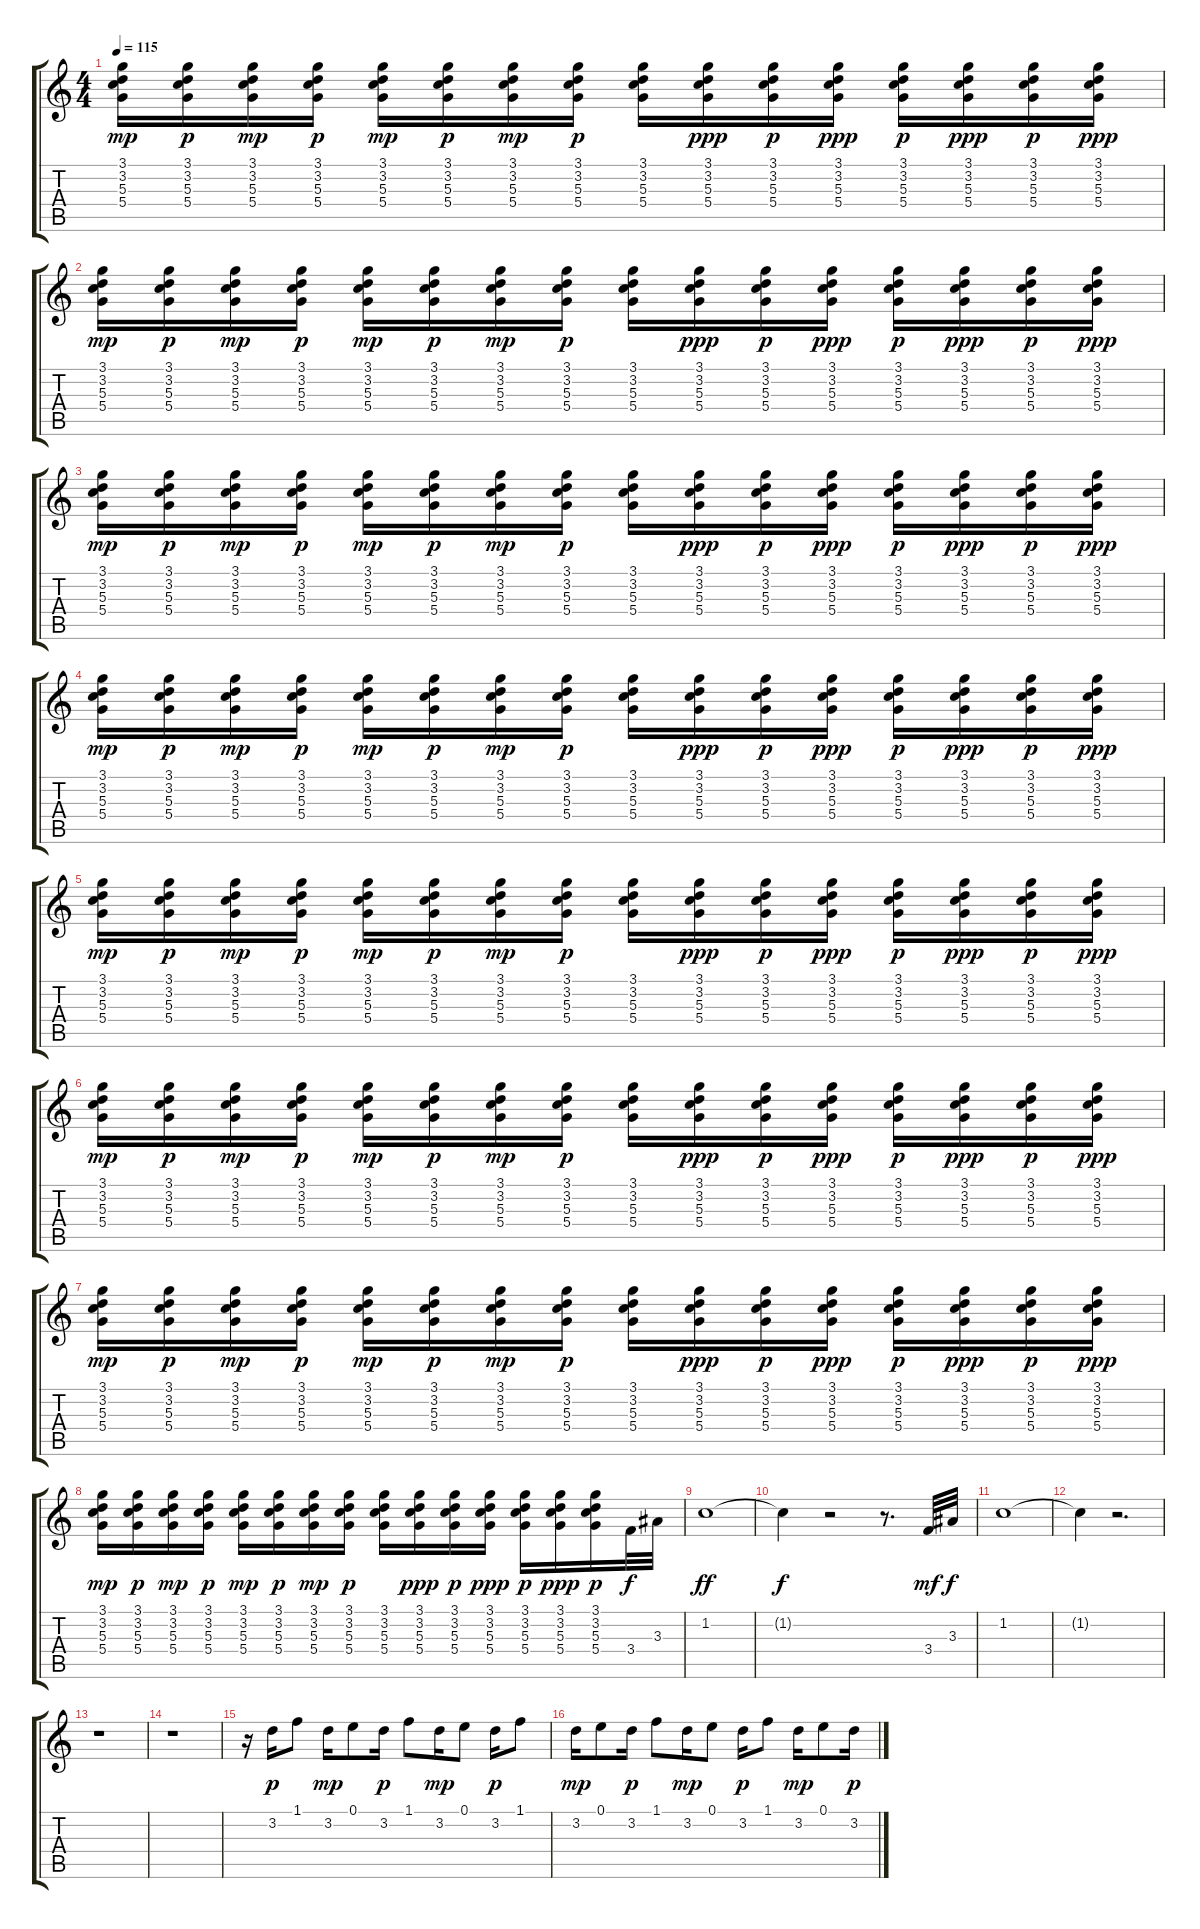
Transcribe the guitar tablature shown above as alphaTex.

\track "" {instrument electricguitarjazz}
\staff {score tabs}
\tuning (E4 B3 G3 D3 A2 E2) {hide}
\ts (4 4)
\tempo 115
\clef g2
\ks c
(3.1 3.2 5.3 5.4).16{dy mp} (3.1 3.2 5.3 5.4).16{dy p} (3.1 3.2 5.3 5.4).16{dy mp} (3.1 3.2 5.3 5.4).16{dy p} (3.1 3.2 5.3 5.4).16{dy mp} (3.1 3.2 5.3 5.4).16{dy p} (3.1 3.2 5.3 5.4).16{dy mp} (3.1 3.2 5.3 5.4).16{dy p} (3.1 3.2 5.3 5.4).16 (3.1 3.2 5.3 5.4).16{dy ppp} (3.1 3.2 5.3 5.4).16{dy p} (3.1 3.2 5.3 5.4).16{dy ppp} (3.1 3.2 5.3 5.4).16{dy p} (3.1 3.2 5.3 5.4).16{dy ppp} (3.1 3.2 5.3 5.4).16{dy p} (3.1 3.2 5.3 5.4).16{dy ppp} |
(3.1 3.2 5.3 5.4).16{dy mp} (3.1 3.2 5.3 5.4).16{dy p} (3.1 3.2 5.3 5.4).16{dy mp} (3.1 3.2 5.3 5.4).16{dy p} (3.1 3.2 5.3 5.4).16{dy mp} (3.1 3.2 5.3 5.4).16{dy p} (3.1 3.2 5.3 5.4).16{dy mp} (3.1 3.2 5.3 5.4).16{dy p} (3.1 3.2 5.3 5.4).16 (3.1 3.2 5.3 5.4).16{dy ppp} (3.1 3.2 5.3 5.4).16{dy p} (3.1 3.2 5.3 5.4).16{dy ppp} (3.1 3.2 5.3 5.4).16{dy p} (3.1 3.2 5.3 5.4).16{dy ppp} (3.1 3.2 5.3 5.4).16{dy p} (3.1 3.2 5.3 5.4).16{dy ppp} |
(3.1 3.2 5.3 5.4).16{dy mp} (3.1 3.2 5.3 5.4).16{dy p} (3.1 3.2 5.3 5.4).16{dy mp} (3.1 3.2 5.3 5.4).16{dy p} (3.1 3.2 5.3 5.4).16{dy mp} (3.1 3.2 5.3 5.4).16{dy p} (3.1 3.2 5.3 5.4).16{dy mp} (3.1 3.2 5.3 5.4).16{dy p} (3.1 3.2 5.3 5.4).16 (3.1 3.2 5.3 5.4).16{dy ppp} (3.1 3.2 5.3 5.4).16{dy p} (3.1 3.2 5.3 5.4).16{dy ppp} (3.1 3.2 5.3 5.4).16{dy p} (3.1 3.2 5.3 5.4).16{dy ppp} (3.1 3.2 5.3 5.4).16{dy p} (3.1 3.2 5.3 5.4).16{dy ppp} |
(3.1 3.2 5.3 5.4).16{dy mp} (3.1 3.2 5.3 5.4).16{dy p} (3.1 3.2 5.3 5.4).16{dy mp} (3.1 3.2 5.3 5.4).16{dy p} (3.1 3.2 5.3 5.4).16{dy mp} (3.1 3.2 5.3 5.4).16{dy p} (3.1 3.2 5.3 5.4).16{dy mp} (3.1 3.2 5.3 5.4).16{dy p} (3.1 3.2 5.3 5.4).16 (3.1 3.2 5.3 5.4).16{dy ppp} (3.1 3.2 5.3 5.4).16{dy p} (3.1 3.2 5.3 5.4).16{dy ppp} (3.1 3.2 5.3 5.4).16{dy p} (3.1 3.2 5.3 5.4).16{dy ppp} (3.1 3.2 5.3 5.4).16{dy p} (3.1 3.2 5.3 5.4).16{dy ppp} |
(3.1 3.2 5.3 5.4).16{dy mp} (3.1 3.2 5.3 5.4).16{dy p} (3.1 3.2 5.3 5.4).16{dy mp} (3.1 3.2 5.3 5.4).16{dy p} (3.1 3.2 5.3 5.4).16{dy mp} (3.1 3.2 5.3 5.4).16{dy p} (3.1 3.2 5.3 5.4).16{dy mp} (3.1 3.2 5.3 5.4).16{dy p} (3.1 3.2 5.3 5.4).16 (3.1 3.2 5.3 5.4).16{dy ppp} (3.1 3.2 5.3 5.4).16{dy p} (3.1 3.2 5.3 5.4).16{dy ppp} (3.1 3.2 5.3 5.4).16{dy p} (3.1 3.2 5.3 5.4).16{dy ppp} (3.1 3.2 5.3 5.4).16{dy p} (3.1 3.2 5.3 5.4).16{dy ppp} |
(3.1 3.2 5.3 5.4).16{dy mp} (3.1 3.2 5.3 5.4).16{dy p} (3.1 3.2 5.3 5.4).16{dy mp} (3.1 3.2 5.3 5.4).16{dy p} (3.1 3.2 5.3 5.4).16{dy mp} (3.1 3.2 5.3 5.4).16{dy p} (3.1 3.2 5.3 5.4).16{dy mp} (3.1 3.2 5.3 5.4).16{dy p} (3.1 3.2 5.3 5.4).16 (3.1 3.2 5.3 5.4).16{dy ppp} (3.1 3.2 5.3 5.4).16{dy p} (3.1 3.2 5.3 5.4).16{dy ppp} (3.1 3.2 5.3 5.4).16{dy p} (3.1 3.2 5.3 5.4).16{dy ppp} (3.1 3.2 5.3 5.4).16{dy p} (3.1 3.2 5.3 5.4).16{dy ppp} |
(3.1 3.2 5.3 5.4).16{dy mp} (3.1 3.2 5.3 5.4).16{dy p} (3.1 3.2 5.3 5.4).16{dy mp} (3.1 3.2 5.3 5.4).16{dy p} (3.1 3.2 5.3 5.4).16{dy mp} (3.1 3.2 5.3 5.4).16{dy p} (3.1 3.2 5.3 5.4).16{dy mp} (3.1 3.2 5.3 5.4).16{dy p} (3.1 3.2 5.3 5.4).16 (3.1 3.2 5.3 5.4).16{dy ppp} (3.1 3.2 5.3 5.4).16{dy p} (3.1 3.2 5.3 5.4).16{dy ppp} (3.1 3.2 5.3 5.4).16{dy p} (3.1 3.2 5.3 5.4).16{dy ppp} (3.1 3.2 5.3 5.4).16{dy p} (3.1 3.2 5.3 5.4).16{dy ppp} |
(3.1 3.2 5.3 5.4).16{dy mp} (3.1 3.2 5.3 5.4).16{dy p} (3.1 3.2 5.3 5.4).16{dy mp} (3.1 3.2 5.3 5.4).16{dy p} (3.1 3.2 5.3 5.4).16{dy mp} (3.1 3.2 5.3 5.4).16{dy p} (3.1 3.2 5.3 5.4).16{dy mp} (3.1 3.2 5.3 5.4).16{dy p} (3.1 3.2 5.3 5.4).16 (3.1 3.2 5.3 5.4).16{dy ppp} (3.1 3.2 5.3 5.4).16{dy p} (3.1 3.2 5.3 5.4).16{dy ppp} (3.1 3.2 5.3 5.4).16{dy p} (3.1 3.2 5.3 5.4).16{dy ppp} (3.1 3.2 5.3 5.4).16{dy p} 3.4.32{dy f} 3.3.32 |
1.2.1{dy ff} |
1.2{t}.4{dy f} r.2 r.8{d} 3.4.32{dy mf} 3.3.32{dy f} |
1.2.1 |
1.2{t}.4 r.2{d} |
r.1 |
r.1 |
r.16 3.2.16{dy p balance 0} 1.1.8 3.2.16{dy mp} 0.1.8 3.2.16{dy p} 1.1.8 3.2.16{dy mp} 0.1.8 3.2.16{dy p} 1.1.8 |
3.2.16{dy mp} 0.1.8 3.2.16{dy p} 1.1.8 3.2.16{dy mp} 0.1.8 3.2.16{dy p} 1.1.8 3.2.16{dy mp} 0.1.8 3.2.16{dy p}
